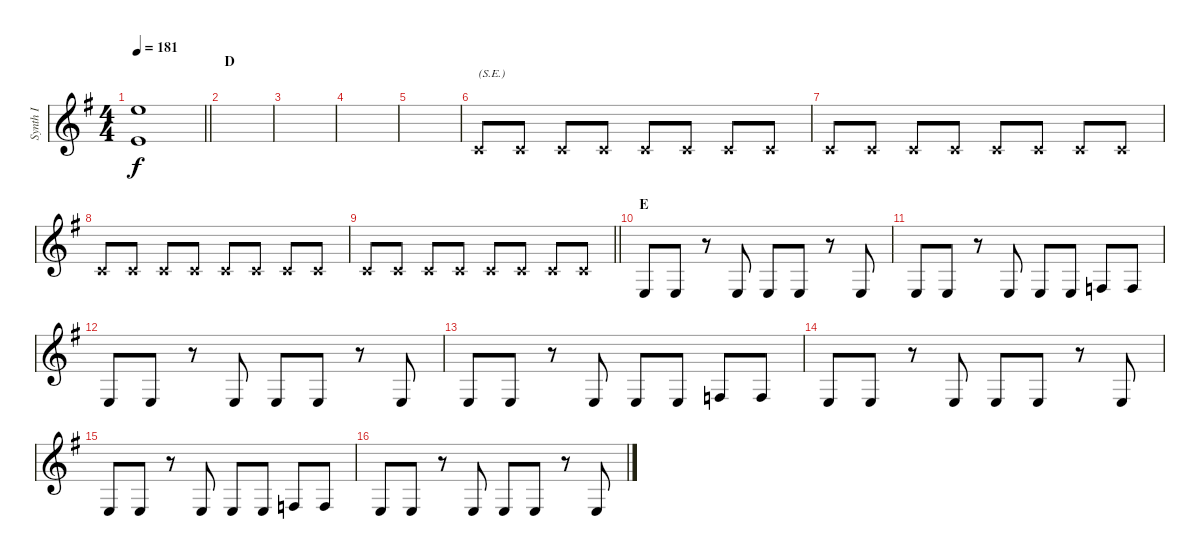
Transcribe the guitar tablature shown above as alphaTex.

\track ("Synth I" "Synth I") {solo instrument pad7halo}
\staff {score}
\tuning (E4 B3 G3 D3 A2 E2) {hide}
\ts (4 4)
\tempo 181
\clef g2
\barLineRight lightlight
\ks g
(12.1{t} 5.2{t}).1{dy f} |
\section ("" "D")
|
|
|
|
1.2{x}.8{txt "(S.E.)" volume 11 instrument guitarfretnoise} 1.2{x}.8 1.2{x}.8 1.2{x}.8 1.2{x}.8 1.2{x}.8 1.2{x}.8 1.2{x}.8 |
1.2{x}.8 1.2{x}.8 1.2{x}.8 1.2{x}.8 1.2{x}.8 1.2{x}.8 1.2{x}.8 1.2{x}.8 |
1.2{x}.8 1.2{x}.8 1.2{x}.8 1.2{x}.8 1.2{x}.8 1.2{x}.8 1.2{x}.8 1.2{x}.8 |
\barLineRight lightlight
1.2{x}.8 1.2{x}.8 1.2{x}.8 1.2{x}.8 1.2{x}.8 1.2{x}.8 1.2{x}.8 1.2{x}.8 |
\section ("" "E")
0.6.8{ot 8vb volume 16 instrument pad7halo} 0.6.8{ot 8vb} r.8{ot 8vb} 0.6.8{ot 8vb} 0.6.8{ot 8vb} 0.6.8{ot 8vb} r.8{ot 8vb} 0.6.8{ot 8vb} |
0.6.8{ot 8vb} 0.6.8{ot 8vb} r.8{ot 8vb} 0.6.8{ot 8vb} 0.6.8{ot 8vb} 0.6.8{ot 8vb} 1.6.8{ot 8vb} 1.6.8{ot 8vb} |
0.6.8{ot 8vb} 0.6.8{ot 8vb} r.8{ot 8vb} 0.6.8{ot 8vb} 0.6.8{ot 8vb} 0.6.8{ot 8vb} r.8{ot 8vb} 0.6.8{ot 8vb} |
0.6.8{ot 8vb} 0.6.8{ot 8vb} r.8{ot 8vb} 0.6.8{ot 8vb} 0.6.8{ot 8vb} 0.6.8{ot 8vb} 1.6.8{ot 8vb} 1.6.8{ot 8vb} |
0.6.8{ot 8vb} 0.6.8{ot 8vb} r.8{ot 8vb} 0.6.8{ot 8vb} 0.6.8{ot 8vb} 0.6.8{ot 8vb} r.8{ot 8vb} 0.6.8{ot 8vb} |
0.6.8{ot 8vb} 0.6.8{ot 8vb} r.8{ot 8vb} 0.6.8{ot 8vb} 0.6.8{ot 8vb} 0.6.8{ot 8vb} 1.6.8{ot 8vb} 1.6.8{ot 8vb} |
0.6.8{ot 8vb} 0.6.8{ot 8vb} r.8{ot 8vb} 0.6.8{ot 8vb} 0.6.8{ot 8vb} 0.6.8{ot 8vb} r.8{ot 8vb} 0.6.8{ot 8vb}
